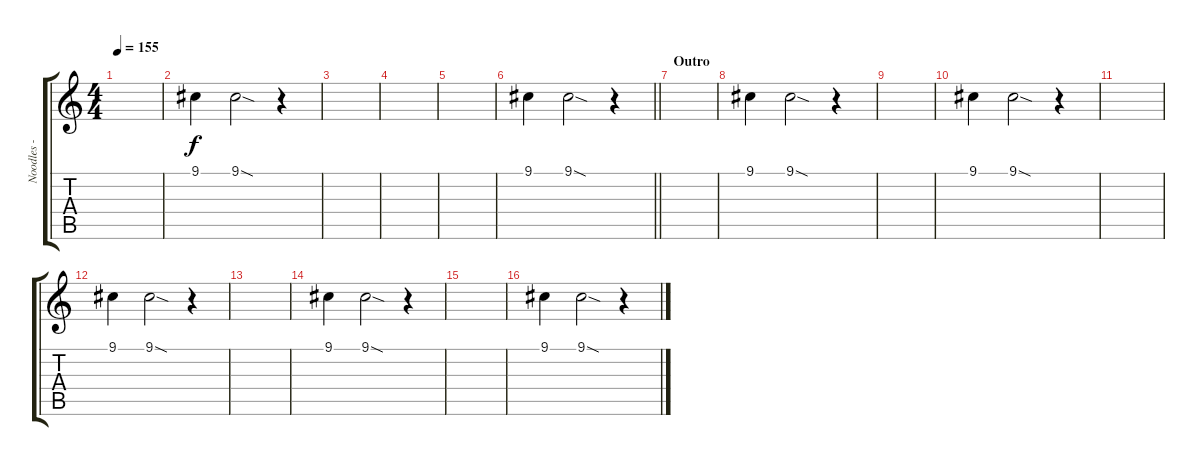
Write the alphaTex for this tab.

\track ("Noodles - Back Vocals" "Noodles - ") {instrument englishhorn}
\staff {score tabs}
\tuning (E4 B3 G3 D3 A2 E2) {hide}
\ts (4 4)
\tempo 155
\clef g2
\ks c
|
9.1.4 9.1{sod}.2 r.4 |
|
|
|
\barLineRight lightlight
9.1.4 9.1{sod}.2 r.4 |
\section ("" "Outro")
|
9.1.4 9.1{sod}.2 r.4 |
|
9.1.4 9.1{sod}.2 r.4 |
|
9.1.4 9.1{sod}.2 r.4 |
|
9.1.4 9.1{sod}.2 r.4 |
|
9.1.4 9.1{sod}.2 r.4
